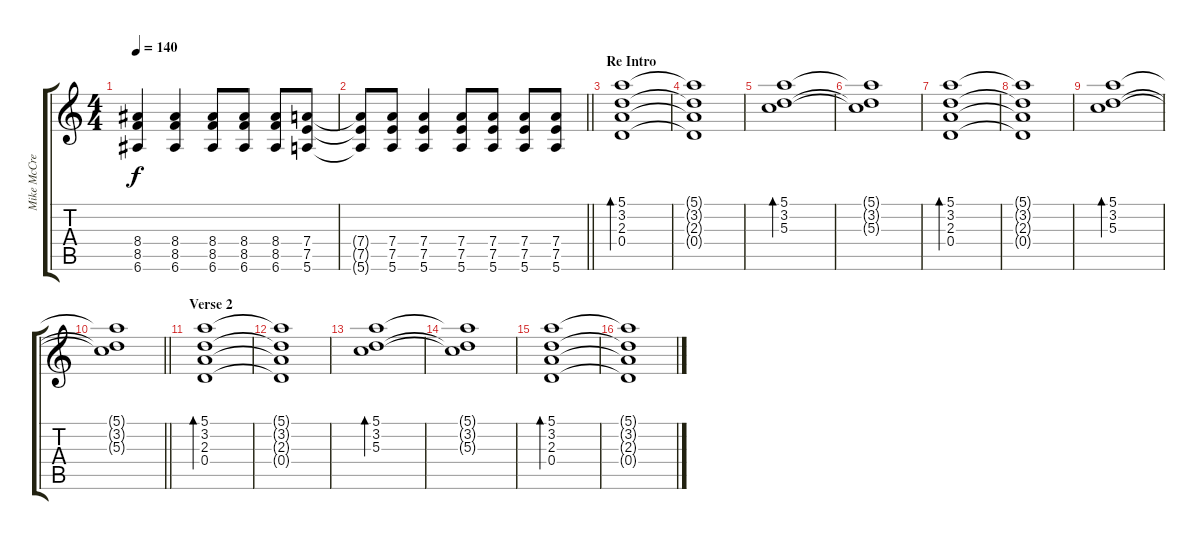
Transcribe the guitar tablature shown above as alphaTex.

\track ("Mike McCready" "Mike McCre") {instrument distortionguitar}
\staff {score tabs}
\tuning (E4 B3 G3 D3 A2 E2) {hide}
\ts (4 4)
\tempo 140
\clef g2
\ks c
(8.4 8.5 6.6).4{dy f} (8.4 8.5 6.6).4 (8.4 8.5 6.6).8 (8.4 8.5 6.6).8 (8.4 8.5 6.6).8 (7.4 7.5 5.6).8 |
\barLineRight lightlight
(7.4{t} 7.5{t} 5.6{t}).8 (7.4 7.5 5.6).8 (7.4 7.5 5.6).4 (7.4 7.5 5.6).8 (7.4 7.5 5.6).8 (7.4 7.5 5.6).8 (7.4 7.5 5.6).8 |
\section ("" "Re Intro")
(5.1 3.2 2.3 0.4).1{bd 240} |
(5.1{t} 3.2{t} 2.3{t} 0.4{t}).1 |
(5.1 3.2 5.3).1{bd 240} |
(5.1{t} 3.2{t} 5.3{t}).1 |
(5.1 3.2 2.3 0.4).1{bd 240} |
(5.1{t} 3.2{t} 2.3{t} 0.4{t}).1 |
(5.1 3.2 5.3).1{bd 240} |
\barLineRight lightlight
(5.1{t} 3.2{t} 5.3{t}).1 |
\section ("" "Verse 2")
(5.1 3.2 2.3 0.4).1{bd 240} |
(5.1{t} 3.2{t} 2.3{t} 0.4{t}).1 |
(5.1 3.2 5.3).1{bd 240} |
(5.1{t} 3.2{t} 5.3{t}).1 |
(5.1 3.2 2.3 0.4).1{bd 240} |
(5.1{t} 3.2{t} 2.3{t} 0.4{t}).1
